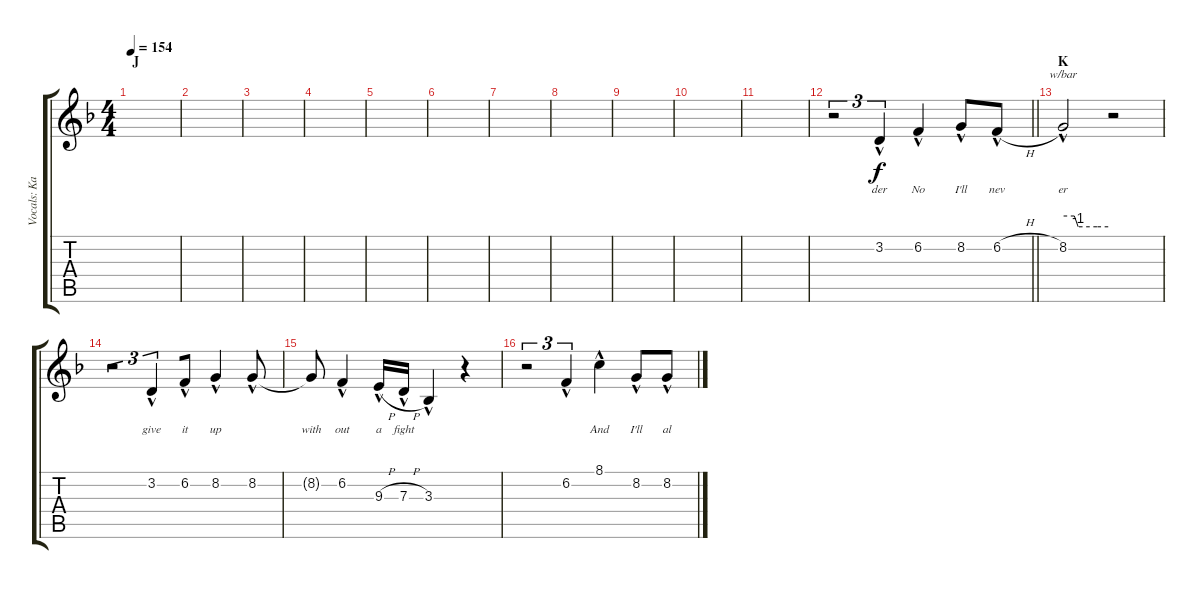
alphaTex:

\track ("Vocals: Kal" "Vocals: Ka") {instrument lead2sawtooth}
\staff {score tabs}
\tuning (E4 B3 G3 D3 A2 E2) {hide}
\ts (4 4)
\section ("" "J")
\tempo 154
\clef g2
\ks f
|
|
|
|
|
|
|
|
|
|
|
\barLineRight lightlight
r.2{tu (3 2)} 3.2{hac}.4{tu (3 2) lyrics (0 "der") lyrics (1 "") lyrics (2 "") lyrics (3 "") lyrics (4 "")} 6.2{hac}.4{lyrics (0 "No") lyrics (1 "") lyrics (2 "") lyrics (3 "") lyrics (4 "")} 8.2{hac}.8{lyrics (0 "I'll") lyrics (1 "") lyrics (2 "") lyrics (3 "") lyrics (4 "")} 6.2{h hac}.8{lyrics (0 "nev") lyrics (1 "") lyrics (2 "") lyrics (3 "") lyrics (4 "")} |
\section ("" "K")
8.2{hac}.2{tbe (custom default 0 0 15 0 20 -4 45 -4 60 -4) lyrics (0 "er") lyrics (1 "") lyrics (2 "") lyrics (3 "") lyrics (4 "")} r.2 |
r.2{tu (3 2)} 3.2{hac}.4{tu (3 2) lyrics (0 "give") lyrics (1 "") lyrics (2 "") lyrics (3 "") lyrics (4 "") beam merge} 6.2{hac}.8{lyrics (0 "it") lyrics (1 "") lyrics (2 "") lyrics (3 "") lyrics (4 "")} 8.2{hac}.4{lyrics (0 "up") lyrics (1 "") lyrics (2 "") lyrics (3 "") lyrics (4 "")} 8.2{hac}.8{lyrics (0 "") lyrics (1 "") lyrics (2 "") lyrics (3 "") lyrics (4 "")} |
8.2{t}.8{lyrics (0 "with") lyrics (1 "") lyrics (2 "") lyrics (3 "") lyrics (4 "")} 6.2{hac}.4{lyrics (0 "out") lyrics (1 "") lyrics (2 "") lyrics (3 "") lyrics (4 "")} 9.3{h hac}.16{lyrics (0 "a") lyrics (1 "") lyrics (2 "") lyrics (3 "") lyrics (4 "")} 7.3{h hac}.16{lyrics (0 "fight") lyrics (1 "") lyrics (2 "") lyrics (3 "") lyrics (4 "")} 3.3{hac}.4{lyrics (0 "") lyrics (1 "") lyrics (2 "") lyrics (3 "") lyrics (4 "")} r.4 |
r.2{tu (3 2)} 6.2{hac}.4{tu (3 2) lyrics (0 "") lyrics (1 "") lyrics (2 "") lyrics (3 "") lyrics (4 "")} 8.1{hac}.4{lyrics (0 "And") lyrics (1 "") lyrics (2 "") lyrics (3 "") lyrics (4 "")} 8.2{hac}.8{lyrics (0 "I'll") lyrics (1 "") lyrics (2 "") lyrics (3 "") lyrics (4 "")} 8.2{hac}.8{lyrics (0 "al") lyrics (1 "") lyrics (2 "") lyrics (3 "") lyrics (4 "")}
